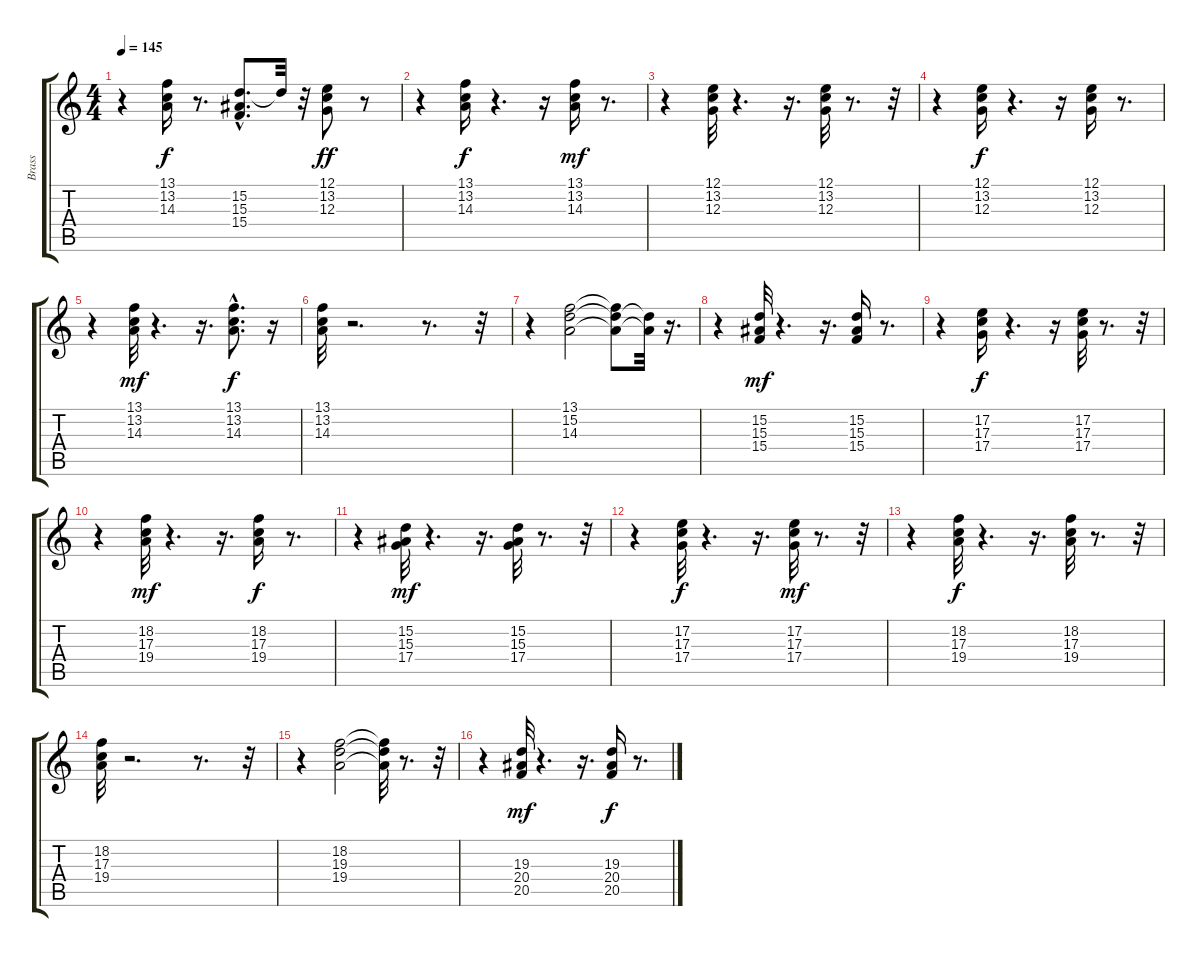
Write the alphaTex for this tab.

\track ("Brass" "Brass") {instrument rockorgan}
\staff {score tabs}
\tuning (E4 B3 G3 D3 A2 E2) {hide}
\ts (4 4)
\tempo 145
\clef g2
\ks c
r.4{dy f} (13.1 13.2 14.3).16 r.8{d} (15.2{hac} 15.3{hac} 15.4{hac}).8{d} 15.2{t}.32 r.32 (12.1 13.2 12.3).8{dy ff} r.8 |
r.4 (13.1 13.2 14.3).16{dy f} r.4{d} r.16 (13.1 13.2 14.3).16{dy mf} r.8{d} |
r.4 (12.1 13.2 12.3).32 r.4{d} r.16{d} (12.1 13.2 12.3).32 r.8{d} r.32 |
r.4 (12.1 13.2 12.3).16{dy f} r.4{d} r.16 (12.1 13.2 12.3).16 r.8{d} |
r.4 (13.1 13.2 14.3).32{dy mf} r.4{d} r.16{d} (13.1{hac} 13.2{hac} 14.3{hac}).8{d dy f} r.16 |
(13.1 13.2 14.3).32 r.2{d} r.8{d} r.32 |
r.4 (13.1 15.2 14.3).2 (13.1{t} 15.2{t} 14.3{t}).8 (15.2{t} 14.3{t}).32 r.16{d} |
r.4 (15.2 15.3 15.4).32{dy mf} r.4{d} r.16{d} (15.2 15.3 15.4).16 r.8{d} |
r.4 (17.2 17.3 17.4).16{dy f} r.4{d} r.16 (17.2 17.3 17.4).32 r.8{d} r.32 |
r.4 (18.2 17.3 19.4).32{dy mf} r.4{d} r.16{d} (18.2 17.3 19.4).16{dy f} r.8{d} |
r.4 (15.2 15.3 17.4).32{dy mf} r.4{d} r.16{d} (15.2 15.3 17.4).32 r.8{d} r.32 |
r.4 (17.2 17.3 17.4).32{dy f} r.4{d} r.16{d} (17.2 17.3 17.4).32{dy mf} r.8{d} r.32 |
r.4 (18.2 17.3 19.4).32{dy f} r.4{d} r.16{d} (18.2 17.3 19.4).32 r.8{d} r.32 |
(18.2 17.3 19.4).32 r.2{d} r.8{d} r.32 |
r.4 (18.2 19.3 19.4).2 (18.2{t} 19.3{t} 19.4{t}).32 r.8{d} r.32 |
r.4 (19.3 20.4 20.5).32{dy mf} r.4{d} r.16{d} (19.3 20.4 20.5).16{dy f} r.8{d}
